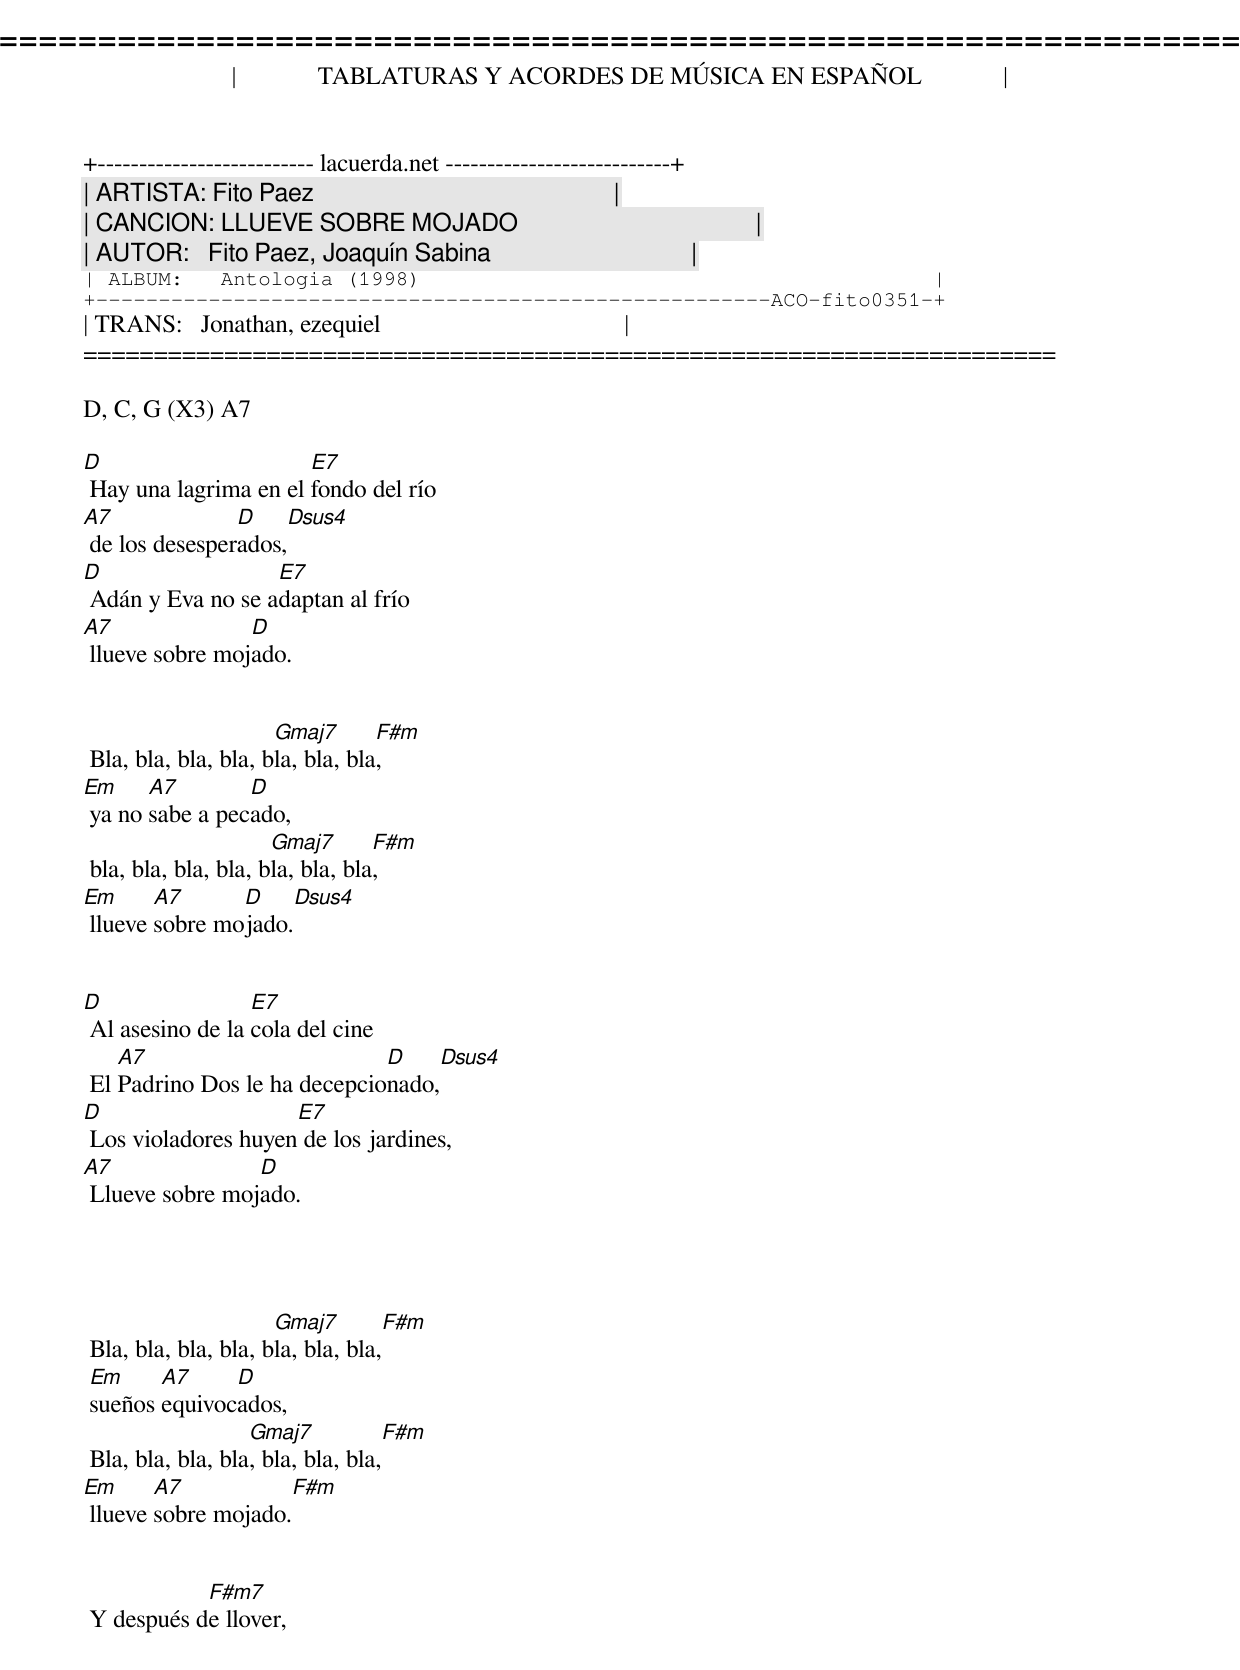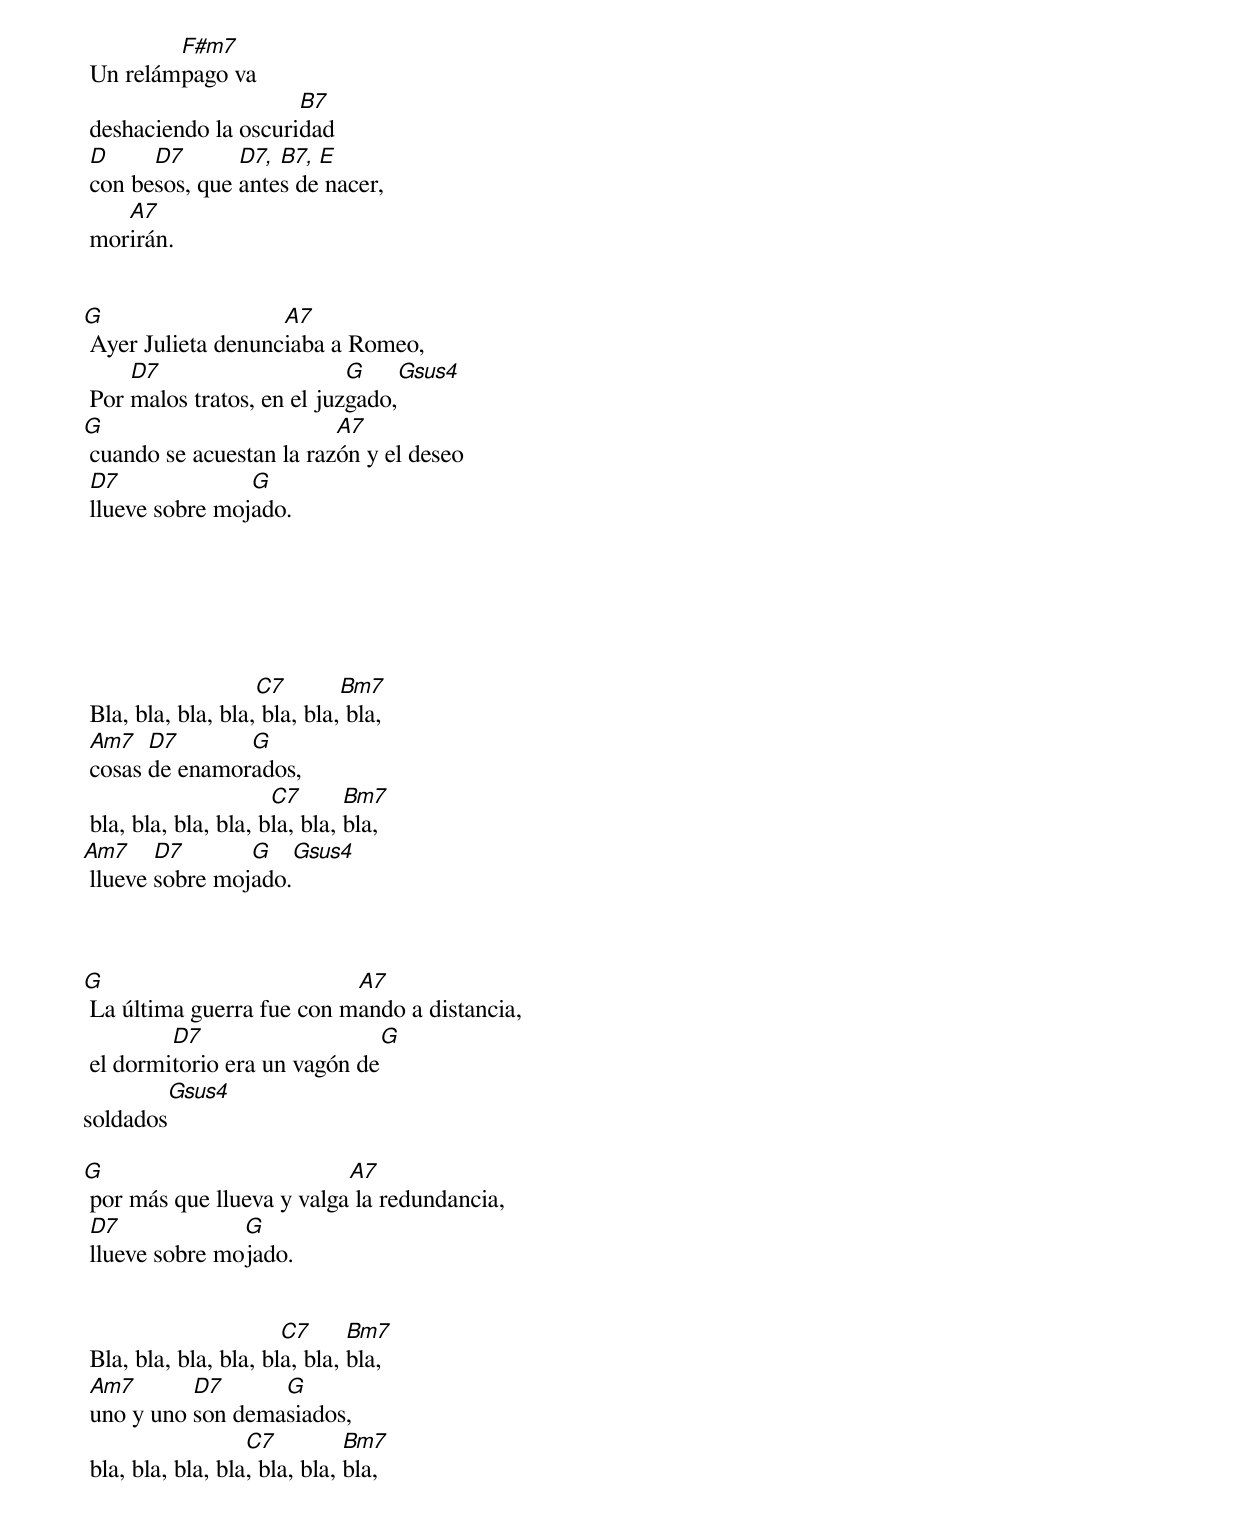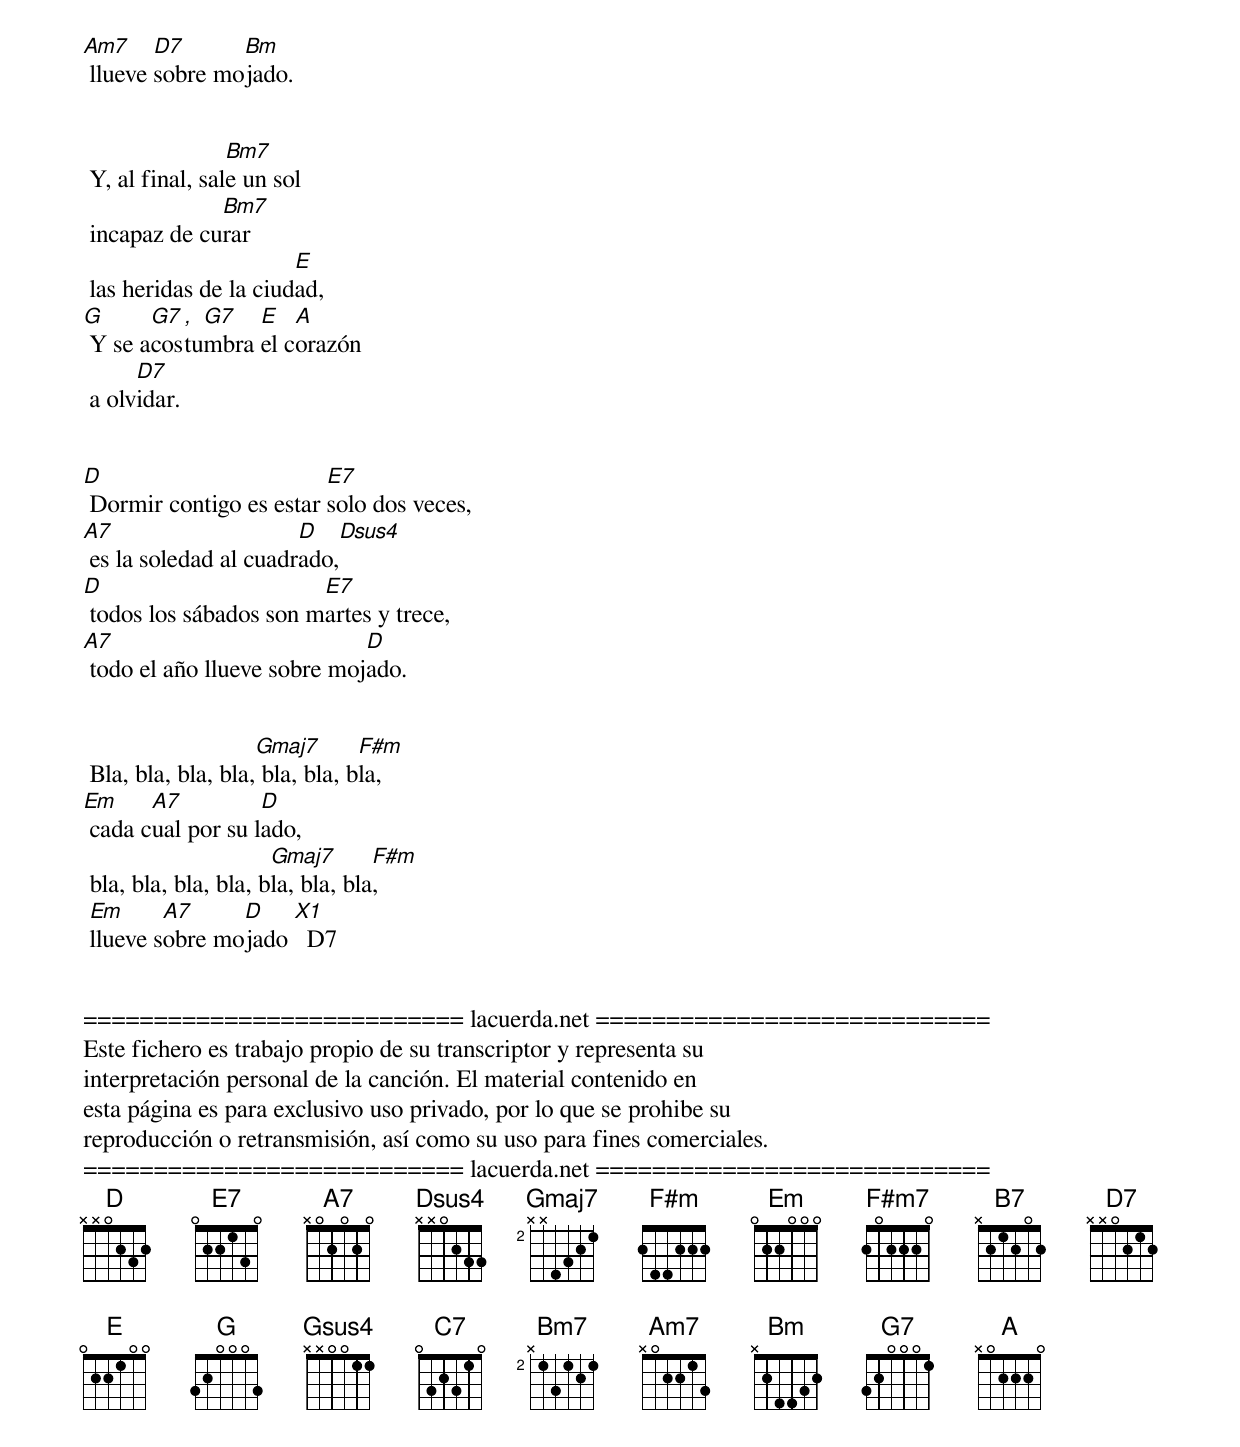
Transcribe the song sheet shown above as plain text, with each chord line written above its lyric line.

=====================================================================
|             TABLATURAS Y ACORDES DE MÚSICA EN ESPAÑOL             |
+-------------------------- lacuerda.net ---------------------------+
| ARTISTA: Fito Paez                                                |
| CANCION: LLUEVE SOBRE MOJADO                                      |
| AUTOR:   Fito Paez, Joaquín Sabina                                |
| ALBUM:   Antologia (1998)                                         |
+------------------------------------------------------ACO-fito0351-+
| TRANS:   Jonathan, ezequiel                                       |
=====================================================================

D, C, G (X3) A7

D                      E7
 Hay una lagrima en el fondo del río
A7              D     Dsus4
 de los desesperados,
D                  E7
 Adán y Eva no se adaptan al frío
A7               D
 llueve sobre mojado.


                      Gmaj7       F#m
 Bla, bla, bla, bla, bla, bla, bla,
Em     A7        D
 ya no sabe a pecado,
                      Gmaj7       F#m
 bla, bla, bla, bla, bla, bla, bla,
Em      A7      D    Dsus4
 llueve sobre mojado.


D                 E7
 Al asesino de la cola del cine
    A7                        D     Dsus4
 El Padrino Dos le ha decepcionado,
D                    E7
 Los violadores huyen de los jardines,
A7               D
 Llueve sobre mojado.




                      Gmaj7        F#m
 Bla, bla, bla, bla, bla, bla, bla,
 Em     A7     D
 sueños equivocados,
                   Gmaj7           F#m
 Bla, bla, bla, bla, bla, bla, bla,
Em      A7              F#m
 llueve sobre mojado.


            F#m7
 Y después de llover,
         F#m7
 Un relámpago va
                      B7
 deshaciendo la oscuridad
 D     D7       D7, B7, E
 con besos, que antes de nacer,
    A7
 morirán.


G                   A7
 Ayer Julieta denunciaba a Romeo,
     D7                     G     Gsus4
 Por malos tratos, en el juzgado,
G                         A7
 cuando se acuestan la razón y el deseo
 D7              G
 llueve sobre mojado.






                    C7        Bm7
 Bla, bla, bla, bla, bla, bla, bla,
 Am7   D7       G
 cosas de enamorados,
                      C7       Bm7
 bla, bla, bla, bla, bla, bla, bla,
Am7     D7       G    Gsus4
 llueve sobre mojado.



G                          A7
 La última guerra fue con mando a distancia,
         D7                       G
 el dormitorio era un vagón de
              Gsus4
soldados

G                          A7
 por más que llueva y valga la redundancia,
 D7             G
 llueve sobre mojado.


                       C7      Bm7
 Bla, bla, bla, bla, bla, bla, bla,
 Am7       D7      G
 uno y uno son demasiados,
                   C7          Bm7
 bla, bla, bla, bla, bla, bla, bla,
Am7     D7      Bm
 llueve sobre mojado.


                 Bm7
 Y, al final, sale un sol
              Bm7
 incapaz de curar
                       E
 las heridas de la ciudad,
G      G7 , G7   E   A
 Y se acostumbra el corazón
      D7
 a olvidar.


D                        E7
 Dormir contigo es estar solo dos veces,
A7                     D    Dsus4
 es la soledad al cuadrado,
D                       E7
 todos los sábados son martes y trece,
A7                           D
 todo el año llueve sobre mojado.


                    Gmaj7       F#m
 Bla, bla, bla, bla, bla, bla, bla,
Em     A7          D
 cada cual por su lado,
                      Gmaj7       F#m
 bla, bla, bla, bla, bla, bla, bla,
 Em      A7     D
 llueve sobre mojado [X1]  D7


=========================== lacuerda.net ============================
Este fichero es trabajo propio de su transcriptor y representa su
interpretación personal de la canción. El material contenido en
esta página es para exclusivo uso privado, por lo que se prohibe su
reproducción o retransmisión, así como su uso para fines comerciales.
=========================== lacuerda.net ============================
